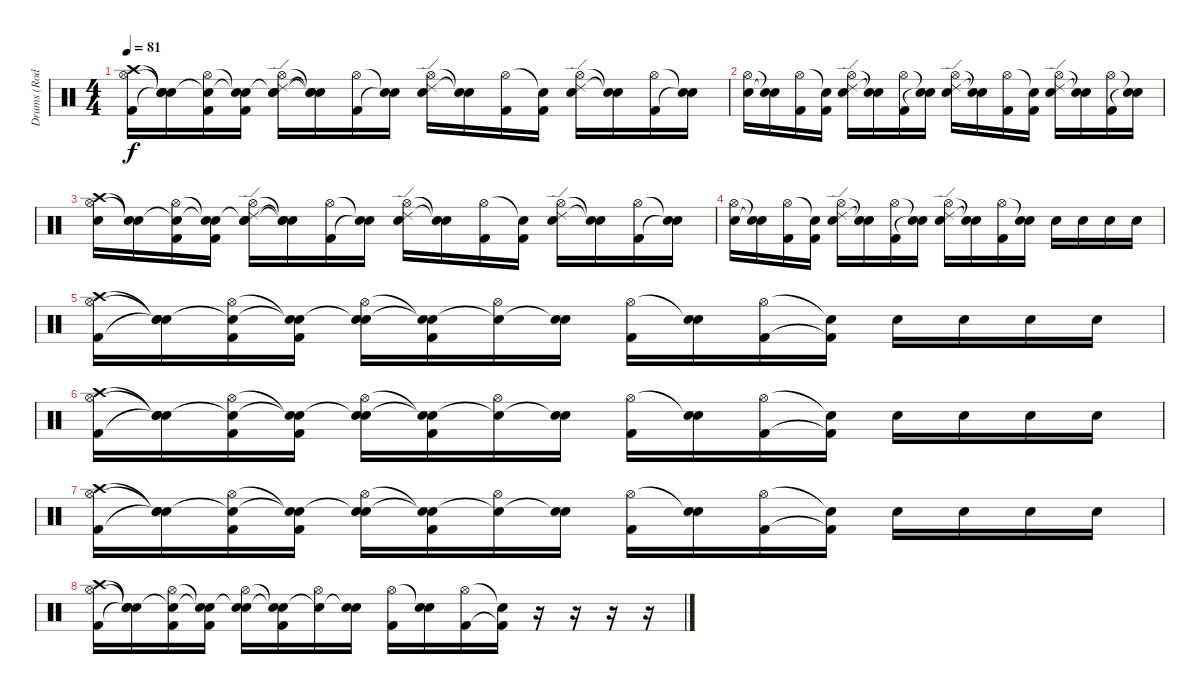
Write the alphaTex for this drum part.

\track ("Drums (Rod Bourdon)" "Drums (Rod") {instrument percussion}
\staff {score}
\articulation defaults
\ts (4 4)
\tempo 81
\clef neutral
\ks c
("Crash high (hit)" "Hi-Hat (open)" "Kick (hit) 2").16{dy f} ("Snare (hit)"{t} "Snare (hit)"{t} "Snare (hit)"{t}).16 ("Snare (hit)"{t} "Hi-Hat (open)" "Kick (hit) 2").16 ("Snare (hit)"{t} "Snare (hit)"{t} "Kick (hit) 2").16 ("Snare (hit)"{t} "Ride (edge) 2" "Hi-Hat (open)" "Electric Snare (hit)").16 ("Snare (hit)"{t} "Snare (hit)"{t} "Snare (hit)"{t}).16 ("Hi-Hat (open)" "Kick (hit) 2").16 ("Snare (hit)"{t} "Snare (hit)"{t}).16 ("Ride (edge) 2" "Hi-Hat (open)" "Electric Snare (hit)").16 ("Snare (hit)"{t} "Snare (hit)"{t}).16 ("Hi-Hat (open)" "Kick (hit) 2").16 ("Snare (hit)"{t} "Kick (hit) 2").16 ("Ride (edge) 2" "Hi-Hat (open)" "Electric Snare (hit)").16 ("Snare (hit)"{t} "Snare (hit)"{t}).16 ("Hi-Hat (open)" "Kick (hit) 2").16 ("Snare (hit)"{t} "Snare (hit)"{t}).16 |
("Hi-Hat (open)" "Electric Snare (hit)").16 ("Snare (hit)"{t} "Snare (hit)"{t}).16 ("Hi-Hat (open)" "Kick (hit) 2").16 ("Snare (hit)"{t} "Kick (hit) 2").16 ("Ride (edge) 2" "Hi-Hat (open)" "Electric Snare (hit)").16 ("Snare (hit)"{t} "Snare (hit)"{t}).16 ("Hi-Hat (open)" "Kick (hit) 2").16 ("Snare (hit)"{t} "Snare (hit)"{t}).16 ("Ride (edge) 2" "Hi-Hat (open)" "Electric Snare (hit)").16 ("Snare (hit)"{t} "Snare (hit)"{t}).16 ("Hi-Hat (open)" "Kick (hit) 2").16 ("Snare (hit)"{t} "Kick (hit) 2").16 ("Ride (edge) 2" "Hi-Hat (open)" "Electric Snare (hit)").16 ("Snare (hit)"{t} "Snare (hit)"{t}).16 ("Hi-Hat (open)" "Kick (hit) 2").16 ("Snare (hit)"{t} "Snare (hit)"{t}).16 |
("Crash high (hit)" "Hi-Hat (open)" "Electric Snare (hit)").16 ("Snare (hit)"{t} "Snare (hit)"{t}).16 ("Snare (hit)"{t} "Hi-Hat (open)" "Kick (hit) 2").16 ("Snare (hit)"{t} "Snare (hit)"{t} "Kick (hit) 2").16 ("Snare (hit)"{t} "Ride (edge) 2" "Hi-Hat (open)" "Electric Snare (hit)").16 ("Snare (hit)"{t} "Snare (hit)"{t} "Snare (hit)"{t}).16 ("Hi-Hat (open)" "Kick (hit) 2").16 ("Snare (hit)"{t} "Snare (hit)"{t}).16 ("Ride (edge) 2" "Hi-Hat (open)" "Electric Snare (hit)").16 ("Snare (hit)"{t} "Snare (hit)"{t}).16 ("Hi-Hat (open)" "Kick (hit) 2").16 ("Snare (hit)"{t} "Kick (hit) 2").16 ("Ride (edge) 2" "Hi-Hat (open)" "Electric Snare (hit)").16 ("Snare (hit)"{t} "Snare (hit)"{t}).16 ("Hi-Hat (open)" "Kick (hit) 2").16 ("Snare (hit)"{t} "Snare (hit)"{t}).16 |
("Hi-Hat (open)" "Electric Snare (hit)").16 ("Snare (hit)"{t} "Snare (hit)"{t}).16 ("Hi-Hat (open)" "Kick (hit) 2").16 ("Snare (hit)"{t} "Kick (hit) 2").16 ("Ride (edge) 2" "Hi-Hat (open)" "Electric Snare (hit)").16 ("Snare (hit)"{t} "Snare (hit)"{t}).16 ("Hi-Hat (open)" "Kick (hit) 2").16 ("Snare (hit)"{t} "Snare (hit)"{t}).16 ("Ride (edge) 2" "Hi-Hat (open)" "Electric Snare (hit)").16 ("Snare (hit)"{t} "Snare (hit)"{t}).16 ("Hi-Hat (open)" "Kick (hit) 2").16 ("Snare (hit)"{t} "Electric Snare (hit)").16 "Electric Snare (hit)".16 "Electric Snare (hit)".16 "Electric Snare (hit)".16 "Electric Snare (hit)".16 |
("Crash high (hit)" "Hi-Hat (open)" "Kick (hit) 2").16 ("Snare (hit)"{t} "Snare (hit)"{t} "Snare (hit)"{t}).16 ("Snare (hit)"{t} "Hi-Hat (open)" "Kick (hit) 2").16 ("Snare (hit)"{t} "Snare (hit)"{t} "Kick (hit) 2").16 ("Snare (hit)"{t} "Hi-Hat (open)" "Electric Snare (hit)").16 ("Snare (hit)"{t} "Snare (hit)"{t} "Kick (hit) 2").16 ("Snare (hit)"{t} "Hi-Hat (open)").16 ("Snare (hit)"{t} "Electric Snare (hit)").16 ("Hi-Hat (open)" "Kick (hit) 2").16 ("Snare (hit)"{t} "Electric Snare (hit)").16 ("Hi-Hat (open)" "Kick (hit) 2").16 ("Snare (hit)"{t} "Kick (hit) 2"{t}).16 "Electric Snare (hit)".16 "Electric Snare (hit)".16 "Electric Snare (hit)".16 "Electric Snare (hit)".16 |
("Crash high (hit)" "Hi-Hat (open)" "Kick (hit) 2").16 ("Snare (hit)"{t} "Snare (hit)"{t} "Snare (hit)"{t}).16 ("Snare (hit)"{t} "Hi-Hat (open)" "Kick (hit) 2").16 ("Snare (hit)"{t} "Snare (hit)"{t} "Kick (hit) 2").16 ("Snare (hit)"{t} "Hi-Hat (open)" "Electric Snare (hit)").16 ("Snare (hit)"{t} "Snare (hit)"{t} "Kick (hit) 2").16 ("Snare (hit)"{t} "Hi-Hat (open)").16 ("Snare (hit)"{t} "Electric Snare (hit)").16 ("Hi-Hat (open)" "Kick (hit) 2").16 ("Snare (hit)"{t} "Electric Snare (hit)").16 ("Hi-Hat (open)" "Kick (hit) 2").16 ("Snare (hit)"{t} "Kick (hit) 2"{t}).16 "Electric Snare (hit)".16 "Electric Snare (hit)".16 "Electric Snare (hit)".16 "Electric Snare (hit)".16 |
("Crash high (hit)" "Hi-Hat (open)" "Kick (hit) 2").16 ("Snare (hit)"{t} "Snare (hit)"{t} "Snare (hit)"{t}).16 ("Snare (hit)"{t} "Hi-Hat (open)" "Kick (hit) 2").16 ("Snare (hit)"{t} "Snare (hit)"{t} "Kick (hit) 2").16 ("Snare (hit)"{t} "Hi-Hat (open)" "Electric Snare (hit)").16 ("Snare (hit)"{t} "Snare (hit)"{t} "Kick (hit) 2").16 ("Snare (hit)"{t} "Hi-Hat (open)").16 ("Snare (hit)"{t} "Electric Snare (hit)").16 ("Hi-Hat (open)" "Kick (hit) 2").16 ("Snare (hit)"{t} "Electric Snare (hit)").16 ("Hi-Hat (open)" "Kick (hit) 2").16 ("Snare (hit)"{t} "Kick (hit) 2"{t}).16 "Electric Snare (hit)".16 "Electric Snare (hit)".16 "Electric Snare (hit)".16 "Electric Snare (hit)".16 |
("Crash high (hit)" "Hi-Hat (open)" "Kick (hit) 2").16 ("Snare (hit)"{t} "Snare (hit)"{t} "Snare (hit)"{t}).16 ("Snare (hit)"{t} "Hi-Hat (open)" "Kick (hit) 2").16 ("Snare (hit)"{t} "Snare (hit)"{t} "Kick (hit) 2").16 ("Snare (hit)"{t} "Hi-Hat (open)" "Electric Snare (hit)").16 ("Snare (hit)"{t} "Snare (hit)"{t} "Kick (hit) 2").16 ("Snare (hit)"{t} "Hi-Hat (open)").16 ("Snare (hit)"{t} "Electric Snare (hit)").16 ("Hi-Hat (open)" "Kick (hit) 2").16 ("Snare (hit)"{t} "Electric Snare (hit)").16 ("Hi-Hat (open)" "Kick (hit) 2").16 ("Snare (hit)"{t} "Kick (hit) 2"{t}).16 r.16 r.16 r.16 r.16
